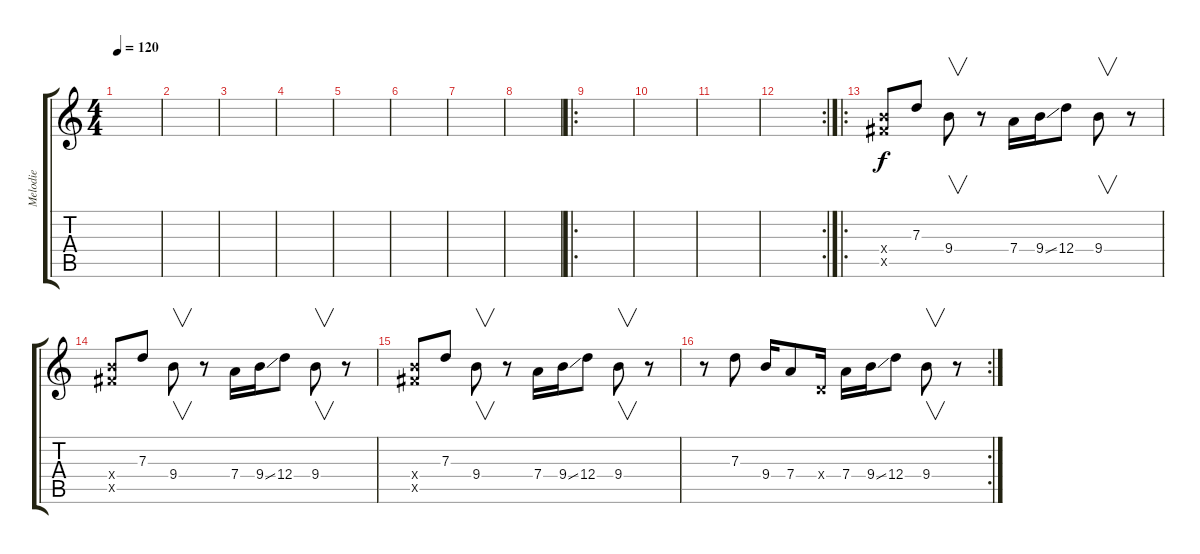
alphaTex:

\track ("Melodie" "Melodie") {instrument distortionguitar}
\staff {score tabs}
\tuning (E4 B3 G3 D3 A2 E2) {hide}
\ts (4 4)
\tempo 120
\clef g2
\ks c
|
|
|
|
|
|
|
|
\ro
|
|
|
\rc 2
|
\ro
(9.4{x} 9.5{x}).8 7.3.8 9.4.8{v} r.8 7.4.16 9.4{ss}.16 12.4.8 9.4.8{v} r.8 |
(9.4{x} 9.5{x}).8 7.3.8 9.4.8{v} r.8 7.4.16 9.4{ss}.16 12.4.8 9.4.8{v} r.8 |
(9.4{x} 9.5{x}).8 7.3.8 9.4.8{v} r.8 7.4.16 9.4{ss}.16 12.4.8 9.4.8{v} r.8 |
\rc 2
r.8 7.3.8 9.4.16 7.4.8 0.4{x}.16 7.4.16 9.4{ss}.16 12.4.8 9.4.8{v} r.8
